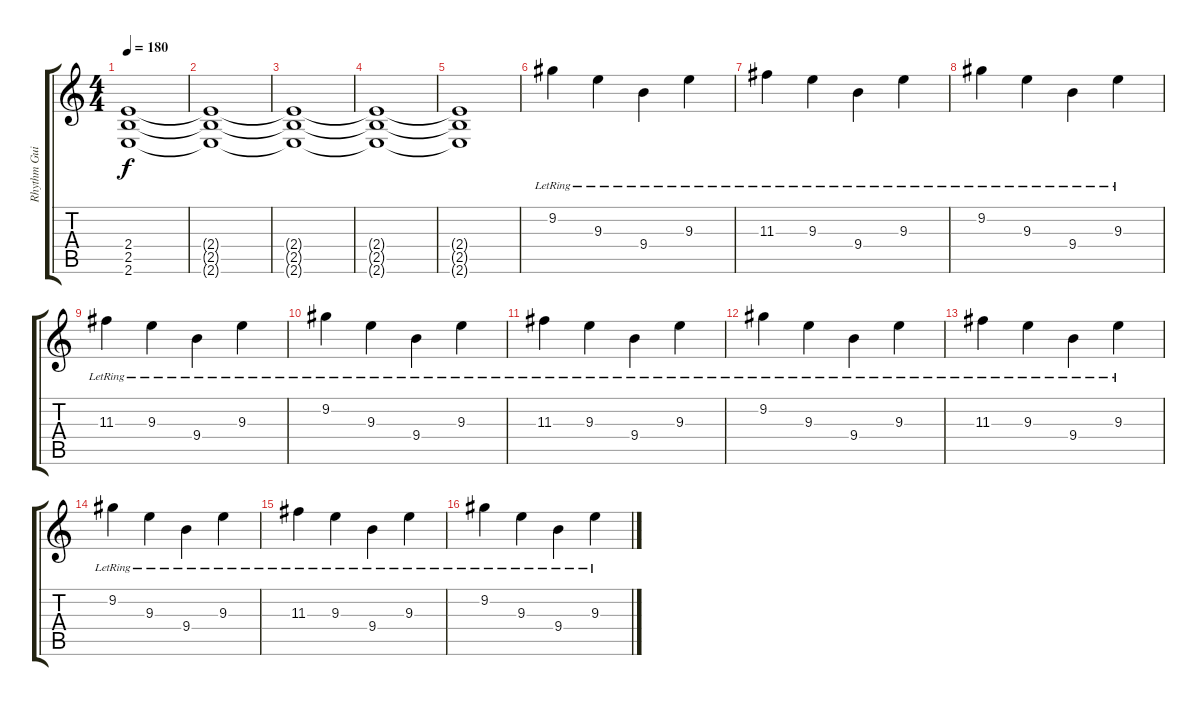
\track ("Rhythm Guitar (J.S. Sung)" "Rhythm Gui") {instrument overdrivenguitar}
\staff {score tabs}
\tuning (E4 B3 G3 D3 A2 D2) {hide}
\ts (4 4)
\tempo 180
\clef g2
\ks c
(2.4{t} 2.5{t} 2.6{t}).1{dy f} |
(2.4{t} 2.5{t} 2.6{t}).1 |
(2.4{t} 2.5{t} 2.6{t}).1 |
(2.4{t} 2.5{t} 2.6{t}).1 |
(2.4{t} 2.5{t} 2.6{t}).1 |
9.2{lr}.4{instrument electricguitarclean} 9.3{lr}.4 9.4{lr}.4 9.3{lr}.4 |
11.3{lr}.4 9.3{lr}.4 9.4{lr}.4 9.3{lr}.4 |
9.2{lr}.4 9.3{lr}.4 9.4{lr}.4 9.3{lr}.4 |
11.3{lr}.4 9.3{lr}.4 9.4{lr}.4 9.3{lr}.4 |
9.2{lr}.4 9.3{lr}.4 9.4{lr}.4 9.3{lr}.4 |
11.3{lr}.4 9.3{lr}.4 9.4{lr}.4 9.3{lr}.4 |
9.2{lr}.4 9.3{lr}.4 9.4{lr}.4 9.3{lr}.4 |
11.3{lr}.4 9.3{lr}.4 9.4{lr}.4 9.3{lr}.4 |
9.2{lr}.4 9.3{lr}.4 9.4{lr}.4 9.3{lr}.4 |
11.3{lr}.4 9.3{lr}.4 9.4{lr}.4 9.3{lr}.4 |
9.2{lr}.4 9.3{lr}.4 9.4{lr}.4 9.3{lr}.4
